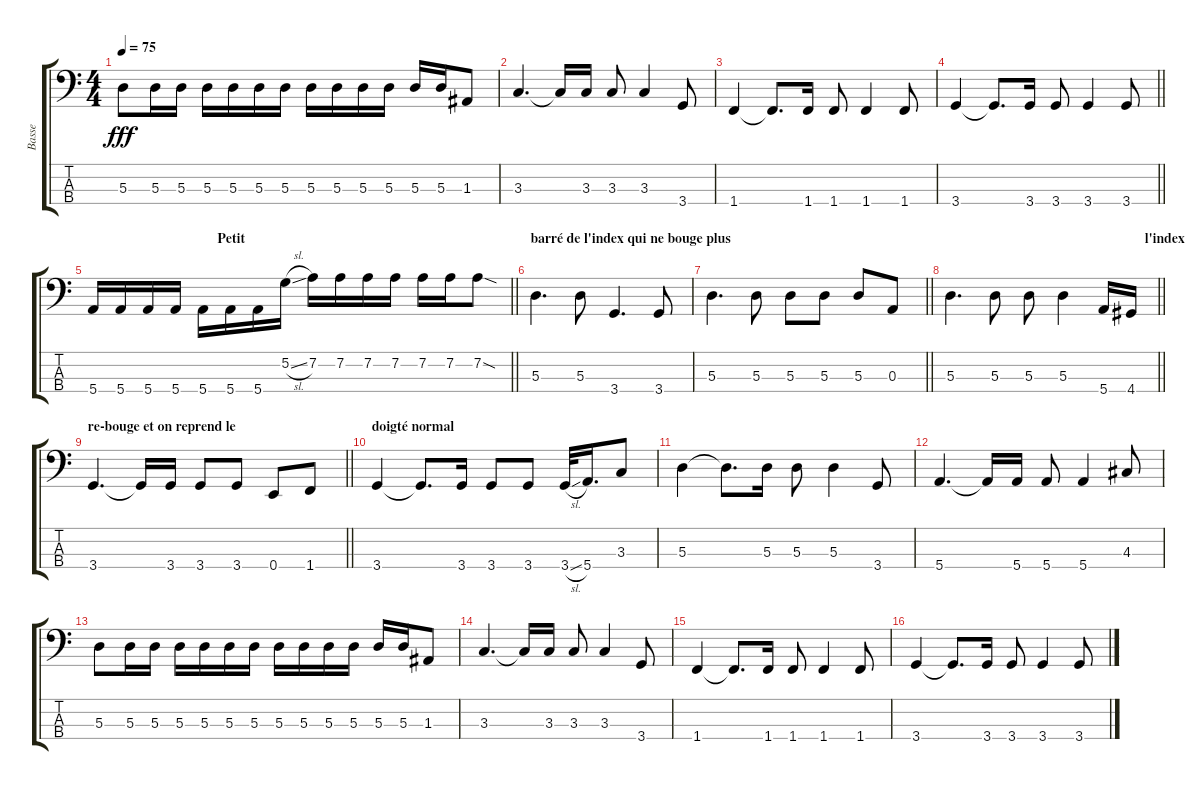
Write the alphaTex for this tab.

\track ("Basse" "Basse") {instrument electricbassfinger}
\staff {score tabs}
\tuning (G2 D2 A1 E1) {hide}
\ts (4 4)
\tempo 75
\clef f4
\ks c
5.3.8{dy fff} 5.3.16 5.3.16 5.3.16 5.3.16 5.3.16 5.3.16 5.3.16 5.3.16 5.3.16 5.3.16 5.3.16 5.3.16 1.3.8 |
3.3.4{d} 3.3{t}.16 3.3.16 3.3.8 3.3.4 3.4.8 |
1.4.4 1.4{t}.8{d} 1.4.16 1.4.8 1.4.4 1.4.8 |
\barLineRight lightlight
3.4.4 3.4{t}.8{d} 3.4.16 3.4.8 3.4.4 3.4.8 |
\section ("" "                                     Petit")
\barLineRight lightlight
5.4.16 5.4.16 5.4.16 5.4.16 5.4.16 5.4.16 5.4.16 5.2{sl}.16 7.2.16 7.2.16 7.2.16 7.2.16 7.2.16 7.2.16 7.2{sod}.8 |
\section ("" "barré de l'index qui ne bouge plus")
5.3.4{d} 5.3.8 3.4.4{d} 3.4.8 |
\barLineRight lightlight
5.3.4{d} 5.3.8 5.3.8 5.3.8 5.3.8 0.3.8 |
\section ("" "                                                         l'index")
\barLineRight lightlight
5.3.4{d} 5.3.8 5.3.8 5.3.4 5.4.16 4.4.16 |
\section ("" "re-bouge et on reprend le")
\barLineRight lightlight
3.4.4{d} 3.4{t}.16 3.4.16 3.4.8 3.4.8 0.4.8 1.4.8 |
\section ("" "doigté normal")
3.4.4 3.4{t}.8{d} 3.4.16 3.4.8 3.4.8 3.4{sl}.32 5.4.16{d} 3.3.8 |
5.3.4 5.3{t}.8{d} 5.3.16 5.3.8 5.3.4 3.4.8 |
5.4.4{d} 5.4{t}.16 5.4.16 5.4.8 5.4.4 4.3.8 |
5.3.8 5.3.16 5.3.16 5.3.16 5.3.16 5.3.16 5.3.16 5.3.16 5.3.16 5.3.16 5.3.16 5.3.16 5.3.16 1.3.8 |
3.3.4{d} 3.3{t}.16 3.3.16 3.3.8 3.3.4 3.4.8 |
1.4.4 1.4{t}.8{d} 1.4.16 1.4.8 1.4.4 1.4.8 |
3.4.4 3.4{t}.8{d} 3.4.16 3.4.8 3.4.4 3.4.8
